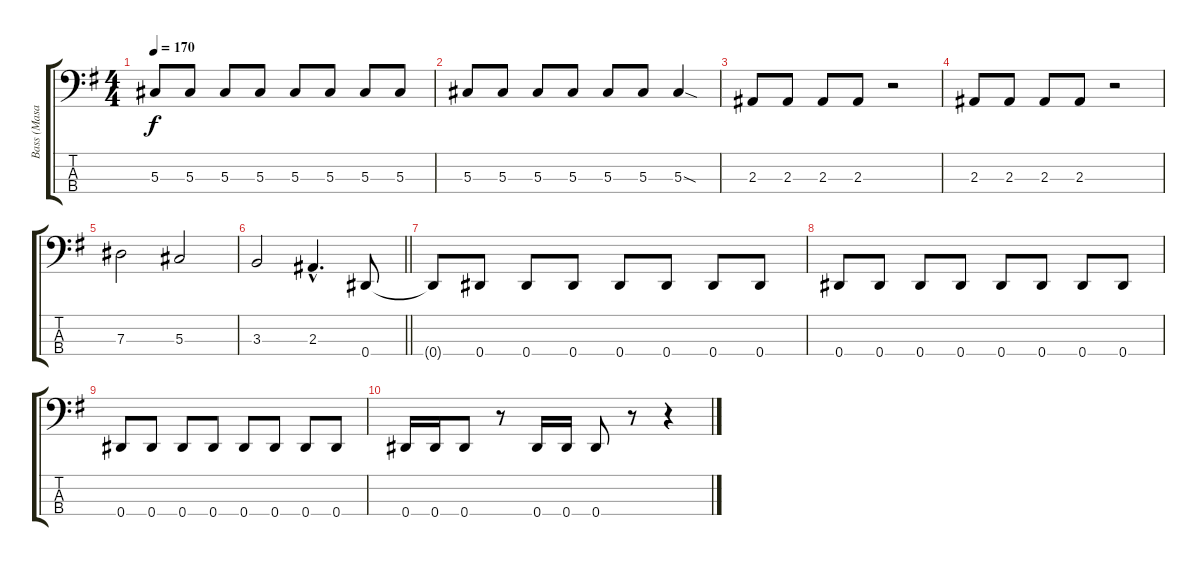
\track ("Bass (Masaki)" "Bass (Masa") {instrument electricbassfinger}
\staff {score tabs}
\tuning (Gb2 Db2 Ab1 Eb1) {hide}
\ts (4 4)
\tempo 170
\clef f4
\ks g
5.3.8{dy f} 5.3.8 5.3.8 5.3.8 5.3.8 5.3.8 5.3.8 5.3.8 |
5.3.8 5.3.8 5.3.8 5.3.8 5.3.8 5.3.8 5.3{sod}.4 |
2.3.8 2.3.8 2.3.8 2.3.8 r.2 |
2.3.8 2.3.8 2.3.8 2.3.8 r.2 |
7.3.2 5.3.2 |
\barLineRight lightlight
3.3.2 2.3{hac}.4{d} 0.4.8 |
0.4{t}.8 0.4.8 0.4.8 0.4.8 0.4.8 0.4.8 0.4.8 0.4.8 |
0.4.8 0.4.8 0.4.8 0.4.8 0.4.8 0.4.8 0.4.8 0.4.8 |
0.4.8 0.4.8 0.4.8 0.4.8 0.4.8 0.4.8 0.4.8 0.4.8 |
0.4.16 0.4.16 0.4.8 r.8 0.4.16 0.4.16 0.4.8 r.8 r.4
